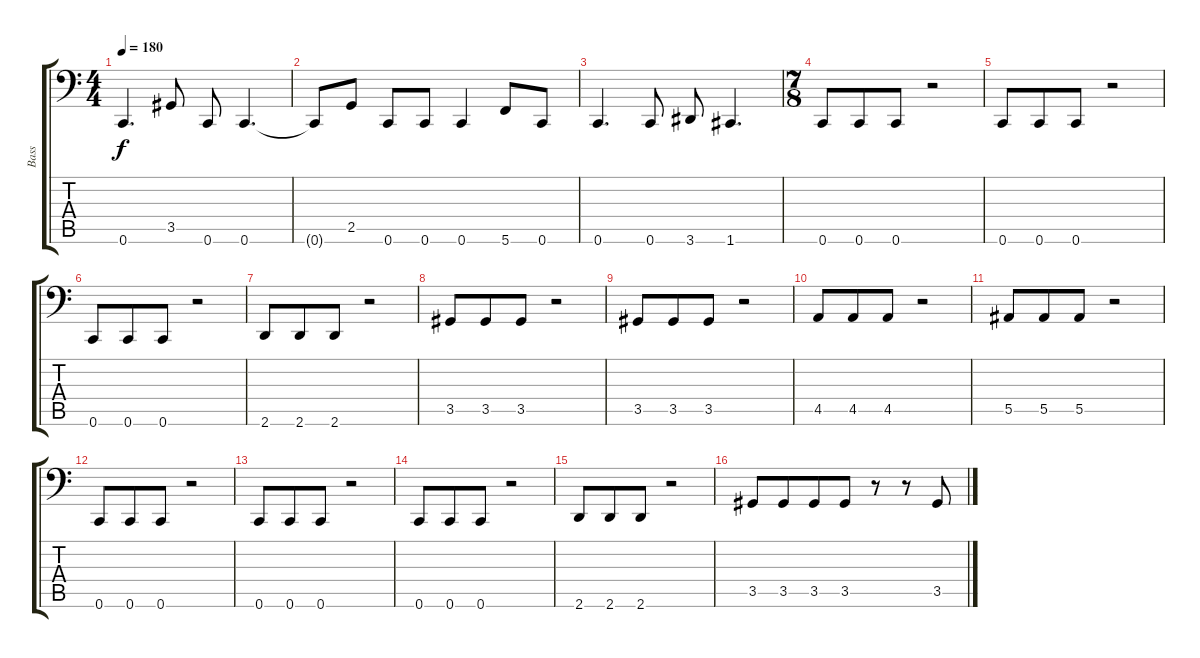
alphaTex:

\track ("Bass" "Bass") {instrument electricbassfinger}
\staff {score tabs}
\tuning (C3 G2 Eb2 Bb1 F1 C1) {hide}
\ts (4 4)
\tempo 180
\clef f4
\ks c
0.6.4{d dy f} 3.5.8 0.6.8 0.6.4{d} |
0.6{t}.8 2.5.8 0.6.8 0.6.8 0.6.4 5.6.8 0.6.8 |
0.6.4{d} 0.6.8 3.6.8 1.6.4{d} |
\ts (7 8)
0.6.8 0.6.8 0.6.8 r.2 |
0.6.8 0.6.8 0.6.8 r.2 |
0.6.8 0.6.8 0.6.8 r.2 |
2.6.8 2.6.8 2.6.8 r.2 |
3.5.8 3.5.8 3.5.8 r.2 |
3.5.8 3.5.8 3.5.8 r.2 |
4.5.8 4.5.8 4.5.8 r.2 |
5.5.8 5.5.8 5.5.8 r.2 |
0.6.8 0.6.8 0.6.8 r.2 |
0.6.8 0.6.8 0.6.8 r.2 |
0.6.8 0.6.8 0.6.8 r.2 |
2.6.8 2.6.8 2.6.8 r.2 |
3.5.8 3.5.8 3.5.8 3.5.8 r.8 r.8 3.5.8
